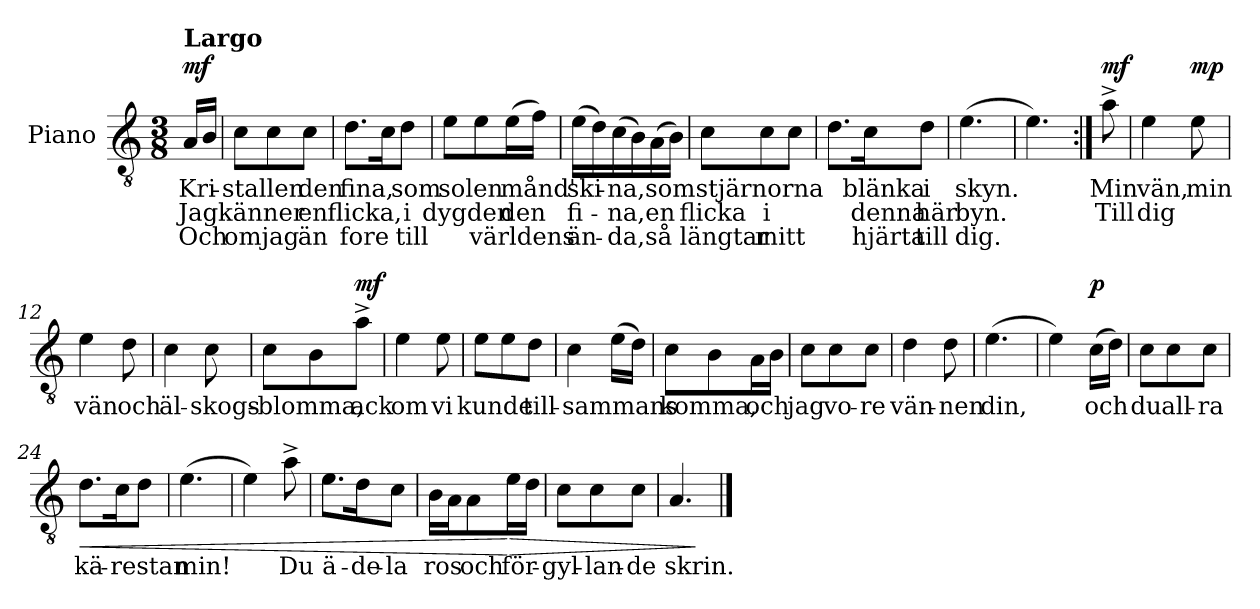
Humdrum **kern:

**kern	**text	**text	**text	**dynam
*part1	*part1	*part1	*part1	*part1
*staff1	*staff1	*staff1	*staff1	*staff1
*I"Piano	*	*	*	*
*I'Pno.	*	*	*	*
*clefGv2	*	*	*	*
*k[]	*	*	*	*
*M3/8	*	*	*	*
=1	=1	=1	=1	=1
!LO:TX:a:B:t=Largo	!	!	!	!
!	!LO:LY:b	!LO:LY:b	!LO:LY:b	!LO:DY:a
16A/LL	Kri-	Jag	Och	mf
16B/JJ	.	.	.	.
=2	=2	=2	=2	=2
!	!LO:LY:b	!LO:LY:b	!LO:LY:b	!
8c\L	-stallen	känner	om	.
!	!	!	!LO:LY:b	!
8c\	.	.	jag	.
!	!LO:LY:b	!LO:LY:b	!LO:LY:b	!
8c\J	den	en	än	.
=3	=3	=3	=3	=3
!	!LO:LY:b	!LO:LY:b	!LO:LY:b	!
8.d\L	fina,	flicka,	fore	.
16c\K	.	.	.	.
!	!LO:LY:b	!LO:LY:b	!LO:LY:b	!
8d\J	som	i	till	.
=4	=4	=4	=4	=4
!	!LO:LY:b	!LO:LY:b	!	!
8e\L	solen	dygden	.	.
!	!	!	!LO:LY:b	!
8e\	.	.	världens	.
!	!LO:LY:b	!LO:LY:b	!	!
(>16e\L	månd'	den	.	.
16f\JJ)	.	.	.	.
!!LO:LB:g=z
=5	=5	=5	=5	=5
!	!LO:LY:b	!LO:LY:b	!LO:LY:b	!
(>16e\LL	ski-	fi-	än-	.
16d\)	.	.	.	.
!	!LO:LY:b	!LO:LY:b	!LO:LY:b	!
(>16c\	-na,	-na,	-da,	.
16B\)	.	.	.	.
!	!LO:LY:b	!LO:LY:b	!LO:LY:b	!
(>16A\	som	en	så	.
16B\JJ)	.	.	.	.
=6	=6	=6	=6	=6
!	!LO:LY:b	!LO:LY:b	!LO:LY:b	!
8c\L	stjärnorna	flicka	längtar	.
!	!	!LO:LY:b	!LO:LY:b	!
8c\	.	i	mitt	.
8c\J	.	.	.	.
=7	=7	=7	=7	=7
8.d\L	.	.	.	.
!	!LO:LY:b	!LO:LY:b	!LO:LY:b	!
16c\K	blänka	denna	hjärta	.
!	!LO:LY:b	!LO:LY:b	!LO:LY:b	!
8d\J	i	här	till	.
=8	=8	=8	=8	=8
!	!LO:LY:b	!LO:LY:b	!LO:LY:b	!
(>4.e\	skyn.	byn.	dig.	.
=9	=9	=9	=9	=9
4.e\)	.	.	.	.
!!LO:LB:g=z
=10:|!	=10:|!	=10:|!	=10:|!	=10:|!
!	!LO:LY:b	!LO:LY:b	!	!LO:DY:a
8a^\	Min	Till	.	mf
=11	=11	=11	=11	=11
!	!LO:LY:b	!LO:LY:b	!	!
4e\	vän,	dig	.	.
!	!LO:LY:b	!	!	!LO:DY:a
8e\	min	.	.	mp
=12	=12	=12	=12	=12
!	!LO:LY:b	!	!	!
4e\	vän	.	.	.
!	!LO:LY:b	!	!	!
8d\	och	.	.	.
=13	=13	=13	=13	=13
!	!LO:LY:b	!	!	!
4c\	äl-	.	.	.
!	!LO:LY:b	!	!	!
8c\	-skogs-	.	.	.
=14	=14	=14	=14	=14
!	!LO:LY:b	!	!	!
8c\L	-blomma,	.	.	.
8B\	.	.	.	.
!	!LO:LY:b	!	!	!LO:DY:a
8a^\J	ack	.	.	mf
!!LO:LB:g=z
=15	=15	=15	=15	=15
!	!LO:LY:b	!	!	!
4e\	om	.	.	.
!	!LO:LY:b	!	!	!
8e\	vi	.	.	.
=16	=16	=16	=16	=16
!	!LO:LY:b	!	!	!
8e\L	kunde	.	.	.
8e\	.	.	.	.
!	!LO:LY:b	!	!	!
8d\J	till-	.	.	.
=17	=17	=17	=17	=17
!	!LO:LY:b	!	!	!
4c\	-sammans	.	.	.
(>16e\LL	.	.	.	.
16d\JJ)	.	.	.	.
=18	=18	=18	=18	=18
!	!LO:LY:b	!	!	!
8c\L	komma,	.	.	.
8B\	.	.	.	.
!	!LO:LY:b	!	!	!
16A\L	och	.	.	.
16B\JJ	.	.	.	.
=19	=19	=19	=19	=19
!	!LO:LY:b	!	!	!
8c\L	jag	.	.	.
!	!LO:LY:b	!	!	!
8c\	vo-	.	.	.
!	!LO:LY:b	!	!	!
8c\J	-re	.	.	.
!!LO:LB:g=z
=20	=20	=20	=20	=20
!	!LO:LY:b	!	!	!
4d\	vän-	.	.	.
!	!LO:LY:b	!	!	!
8d\	-nen	.	.	.
=21	=21	=21	=21	=21
!	!LO:LY:b	!	!	!
(>4.e\	din,	.	.	.
=22	=22	=22	=22	=22
4e\)	.	.	.	.
!	!LO:LY:b	!	!	!LO:DY:a
(>16c\LL	och	.	.	p
16d\JJ)	.	.	.	.
=23	=23	=23	=23	=23
!	!LO:LY:b	!	!	!
8c\L	du	.	.	.
!	!LO:LY:b	!	!	!
8c\	all-	.	.	.
!	!LO:LY:b	!	!	!
8c\J	-ra	.	.	.
=24	=24	=24	=24	=24
!	!LO:LY:b	!	!	!LO:HP:b
8.d\L	kä-	.	.	<
!	!LO:LY:b	!	!	!
16c\K	-restan	.	.	.
8d\J	.	.	.	.
=25	=25	=25	=25	=25
!	!LO:LY:b	!	!	!
(>4.e\	min!	.	.	.
!!LO:PB:g=z
=26	=26	=26	=26	=26
4e\)	.	.	.	.
!	!LO:LY:b	!	!	!
8a^\	Du	.	.	.
=27	=27	=27	=27	=27
!	!LO:LY:b	!	!	!
8.e\L	ä-	.	.	.
!	!LO:LY:b	!	!	!
16d\K	-de-	.	.	.
!	!LO:LY:b	!	!	!
8c\J	-la	.	.	.
=28	=28	=28	=28	=28
!	!LO:LY:b	!	!	!
16B\LL	ros	.	.	.
16A\J	.	.	.	.
!	!LO:LY:b	!	!	!
8A\	och	.	.	.
!	!LO:LY:b	!	!	!LO:HP:n=1:b
16e\L	för-	.	.	[ >
16d\JJ	.	.	.	.
=29	=29	=29	=29	=29
!	!LO:LY:b	!	!	!
8c\L	-gyl-	.	.	.
!	!LO:LY:b	!	!	!
8c\	-lan-	.	.	.
!	!LO:LY:b	!	!	!
8c\J	-de	.	.	.
=30	=30	=30	=30	=30
!	!LO:LY:b	!	!	!
4.A/	skrin.	.	.	.
.	.	.	.	]
==	==	==	==	==
*-	*-	*-	*-	*-
